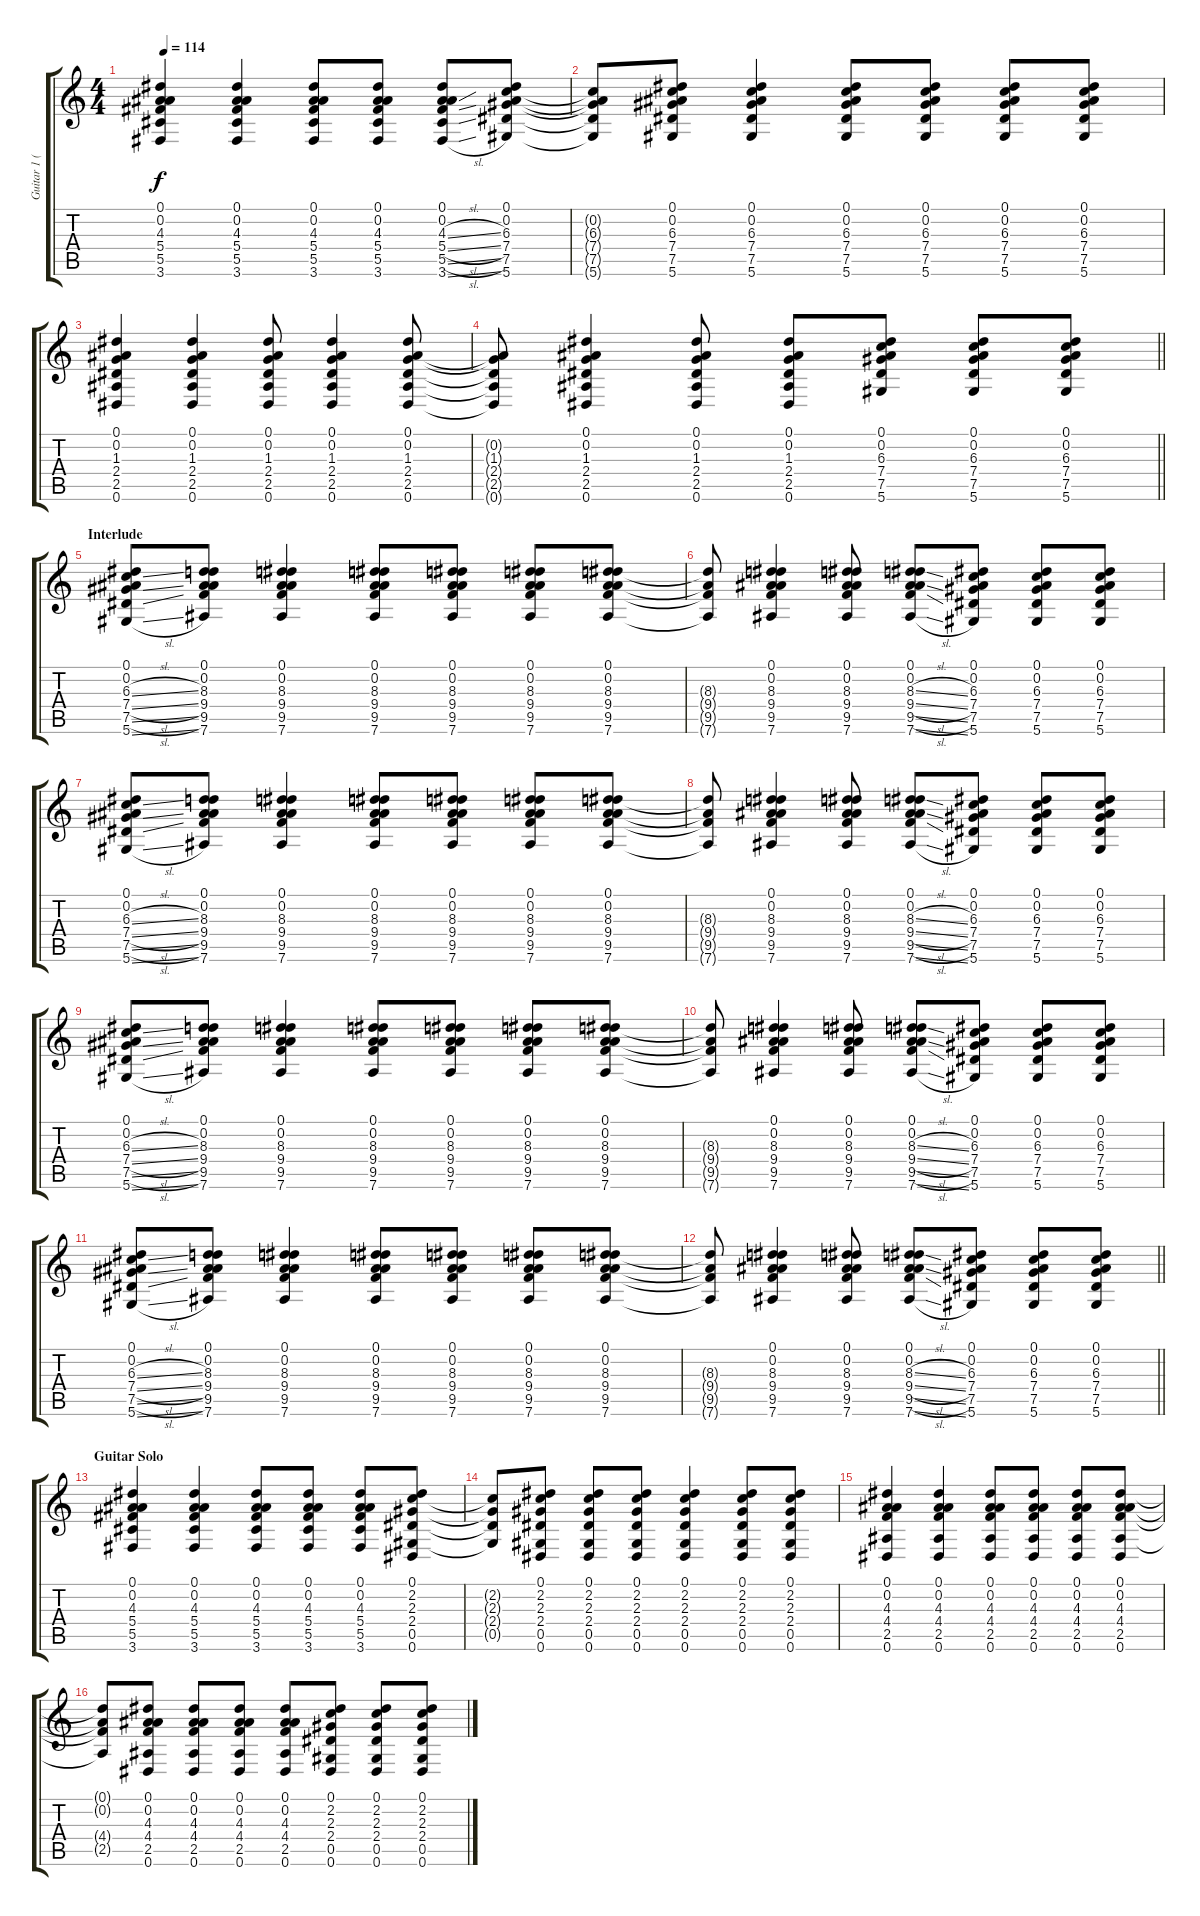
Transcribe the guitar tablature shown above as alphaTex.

\track ("Guitar 1 (Jerry)" "Guitar 1 (") {instrument acousticguitarsteel}
\staff {score tabs}
\tuning (Eb4 Bb3 Gb3 Db3 Ab2 Eb2) {hide}
\ts (4 4)
\tempo 114
\clef g2
\ks c
(0.1 0.2 4.3 5.4 5.5 3.6).4{dy f} (0.1 0.2 4.3 5.4 5.5 3.6).4 (0.1 0.2 4.3 5.4 5.5 3.6).8 (0.1 0.2 4.3 5.4 5.5 3.6).8 (0.1 0.2 4.3{sl} 5.4{sl} 5.5{sl} 3.6{sl}).8 (0.1 0.2 6.3 7.4 7.5 5.6).8 |
(0.2{t} 6.3{t} 7.4{t} 7.5{t} 5.6{t}).8 (0.1 0.2 6.3 7.4 7.5 5.6).8 (0.1 0.2 6.3 7.4 7.5 5.6).4 (0.1 0.2 6.3 7.4 7.5 5.6).8 (0.1 0.2 6.3 7.4 7.5 5.6).8 (0.1 0.2 6.3 7.4 7.5 5.6).8 (0.1 0.2 6.3 7.4 7.5 5.6).8 |
(0.1 0.2 1.3 2.4 2.5 0.6).4 (0.1 0.2 1.3 2.4 2.5 0.6).4 (0.1 0.2 1.3 2.4 2.5 0.6).8 (0.1 0.2 1.3 2.4 2.5 0.6).4 (0.1 0.2 1.3 2.4 2.5 0.6).8 |
\barLineRight lightlight
(0.2{t} 1.3{t} 2.4{t} 2.5{t} 0.6{t}).8 (0.1 0.2 1.3 2.4 2.5 0.6).4 (0.1 0.2 1.3 2.4 2.5 0.6).8 (0.1 0.2 1.3 2.4 2.5 0.6).8 (0.1 0.2 6.3 7.4 7.5 5.6).8 (0.1 0.2 6.3 7.4 7.5 5.6).8 (0.1 0.2 6.3 7.4 7.5 5.6).8 |
\section ("" "Interlude")
(0.1 0.2 6.3{sl} 7.4{sl} 7.5{sl} 5.6{sl}).8 (0.1 0.2 8.3 9.4 9.5 7.6).8 (0.1 0.2 8.3 9.4 9.5 7.6).4 (0.1 0.2 8.3 9.4 9.5 7.6).8 (0.1 0.2 8.3 9.4 9.5 7.6).8 (0.1 0.2 8.3 9.4 9.5 7.6).8 (0.1 0.2 8.3 9.4 9.5 7.6).8 |
(8.3{t} 9.4{t} 9.5{t} 7.6{t}).8 (0.1 0.2 8.3 9.4 9.5 7.6).4 (0.1 0.2 8.3 9.4 9.5 7.6).8 (0.1 0.2 8.3{sl} 9.4{sl} 9.5{sl} 7.6{sl}).8 (0.1 0.2 6.3 7.4 7.5 5.6).8 (0.1 0.2 6.3 7.4 7.5 5.6).8 (0.1 0.2 6.3 7.4 7.5 5.6).8 |
(0.1 0.2 6.3{sl} 7.4{sl} 7.5{sl} 5.6{sl}).8 (0.1 0.2 8.3 9.4 9.5 7.6).8 (0.1 0.2 8.3 9.4 9.5 7.6).4 (0.1 0.2 8.3 9.4 9.5 7.6).8 (0.1 0.2 8.3 9.4 9.5 7.6).8 (0.1 0.2 8.3 9.4 9.5 7.6).8 (0.1 0.2 8.3 9.4 9.5 7.6).8 |
(8.3{t} 9.4{t} 9.5{t} 7.6{t}).8 (0.1 0.2 8.3 9.4 9.5 7.6).4 (0.1 0.2 8.3 9.4 9.5 7.6).8 (0.1 0.2 8.3{sl} 9.4{sl} 9.5{sl} 7.6{sl}).8 (0.1 0.2 6.3 7.4 7.5 5.6).8 (0.1 0.2 6.3 7.4 7.5 5.6).8 (0.1 0.2 6.3 7.4 7.5 5.6).8 |
(0.1 0.2 6.3{sl} 7.4{sl} 7.5{sl} 5.6{sl}).8 (0.1 0.2 8.3 9.4 9.5 7.6).8 (0.1 0.2 8.3 9.4 9.5 7.6).4 (0.1 0.2 8.3 9.4 9.5 7.6).8 (0.1 0.2 8.3 9.4 9.5 7.6).8 (0.1 0.2 8.3 9.4 9.5 7.6).8 (0.1 0.2 8.3 9.4 9.5 7.6).8 |
(8.3{t} 9.4{t} 9.5{t} 7.6{t}).8 (0.1 0.2 8.3 9.4 9.5 7.6).4 (0.1 0.2 8.3 9.4 9.5 7.6).8 (0.1 0.2 8.3{sl} 9.4{sl} 9.5{sl} 7.6{sl}).8 (0.1 0.2 6.3 7.4 7.5 5.6).8 (0.1 0.2 6.3 7.4 7.5 5.6).8 (0.1 0.2 6.3 7.4 7.5 5.6).8 |
(0.1 0.2 6.3{sl} 7.4{sl} 7.5{sl} 5.6{sl}).8 (0.1 0.2 8.3 9.4 9.5 7.6).8 (0.1 0.2 8.3 9.4 9.5 7.6).4 (0.1 0.2 8.3 9.4 9.5 7.6).8 (0.1 0.2 8.3 9.4 9.5 7.6).8 (0.1 0.2 8.3 9.4 9.5 7.6).8 (0.1 0.2 8.3 9.4 9.5 7.6).8 |
\barLineRight lightlight
(8.3{t} 9.4{t} 9.5{t} 7.6{t}).8 (0.1 0.2 8.3 9.4 9.5 7.6).4 (0.1 0.2 8.3 9.4 9.5 7.6).8 (0.1 0.2 8.3{sl} 9.4{sl} 9.5{sl} 7.6{sl}).8 (0.1 0.2 6.3 7.4 7.5 5.6).8 (0.1 0.2 6.3 7.4 7.5 5.6).8 (0.1 0.2 6.3 7.4 7.5 5.6).8 |
\section ("" "Guitar Solo")
(0.1 0.2 4.3 5.4 5.5 3.6).4 (0.1 0.2 4.3 5.4 5.5 3.6).4 (0.1 0.2 4.3 5.4 5.5 3.6).8 (0.1 0.2 4.3 5.4 5.5 3.6).8 (0.1 0.2 4.3 5.4 5.5 3.6).8 (0.1 2.2 2.3 2.4 0.5 0.6).8 |
(2.2{t} 2.3{t} 2.4{t} 0.5{t}).8 (0.1 2.2 2.3 2.4 0.5 0.6).8 (0.1 2.2 2.3 2.4 0.5 0.6).8 (0.1 2.2 2.3 2.4 0.5 0.6).8 (0.1 2.2 2.3 2.4 0.5 0.6).4 (0.1 2.2 2.3 2.4 0.5 0.6).8 (0.1 2.2 2.3 2.4 0.5 0.6).8 |
(0.1 0.2 4.3 4.4 2.5 0.6).4 (0.1 0.2 4.3 4.4 2.5 0.6).4 (0.1 0.2 4.3 4.4 2.5 0.6).8 (0.1 0.2 4.3 4.4 2.5 0.6).8 (0.1 0.2 4.3 4.4 2.5 0.6).8 (0.1 0.2 4.3 4.4 2.5 0.6).8 |
(0.1{t} 0.2{t} 4.4{t} 2.5{t}).8 (0.1 0.2 4.3 4.4 2.5 0.6).8 (0.1 0.2 4.3 4.4 2.5 0.6).8 (0.1 0.2 4.3 4.4 2.5 0.6).8 (0.1 0.2 4.3 4.4 2.5 0.6).8 (0.1 2.2 2.3 2.4 0.5 0.6).8 (0.1 2.2 2.3 2.4 0.5 0.6).8 (0.1 2.2 2.3 2.4 0.5 0.6).8
